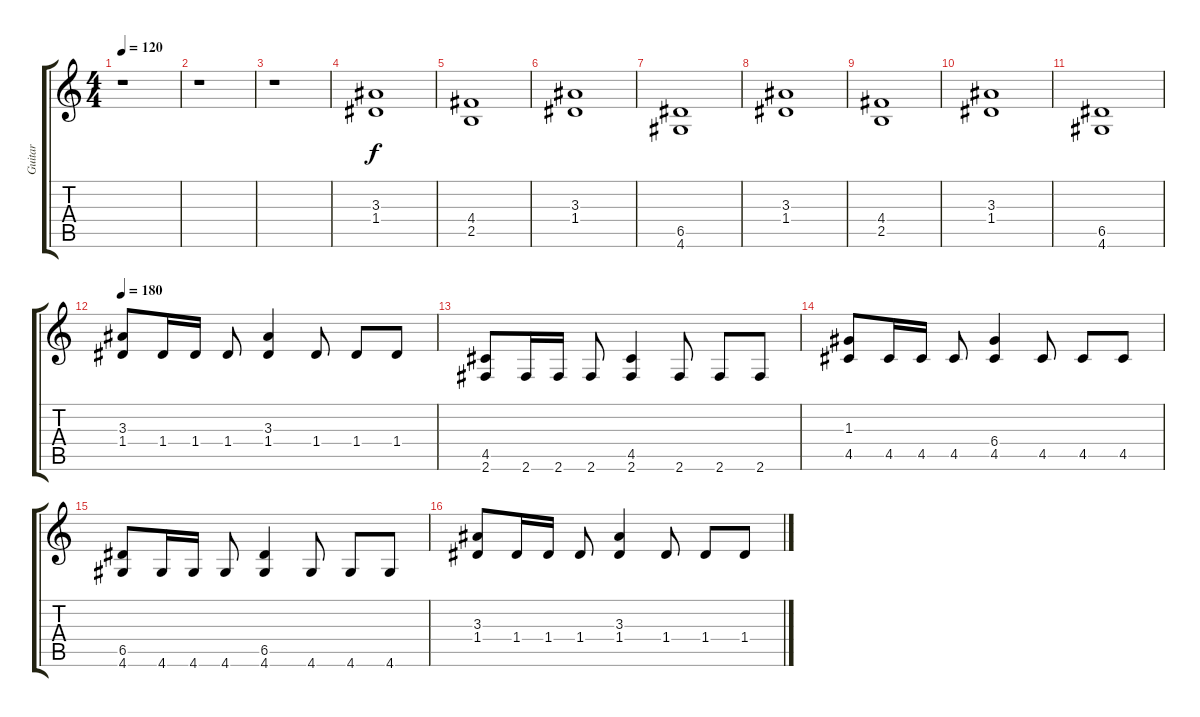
\track ("Guitar" "Guitar") {instrument distortionguitar}
\staff {score tabs}
\tuning (E4 B3 G3 D3 A2 E2) {hide}
\ts (4 4)
\tempo 120
\clef g2
\ks c
r.1{dy f} |
r.1 |
r.1 |
(3.3 1.4).1 |
(4.4 2.5).1 |
(3.3 1.4).1 |
(6.5 4.6).1 |
(3.3 1.4).1 |
(4.4 2.5).1 |
(3.3 1.4).1 |
(6.5 4.6).1 |
\tempo 180
(3.3 1.4).8 1.4.16 1.4.16 1.4.8 (3.3 1.4).4 1.4.8 1.4.8 1.4.8 |
(4.5 2.6).8 2.6.16 2.6.16 2.6.8 (4.5 2.6).4 2.6.8 2.6.8 2.6.8 |
(1.3 4.5).8 4.5.16 4.5.16 4.5.8 (6.4 4.5).4 4.5.8 4.5.8 4.5.8 |
(6.5 4.6).8 4.6.16 4.6.16 4.6.8 (6.5 4.6).4 4.6.8 4.6.8 4.6.8 |
(3.3 1.4).8 1.4.16 1.4.16 1.4.8 (3.3 1.4).4 1.4.8 1.4.8 1.4.8
